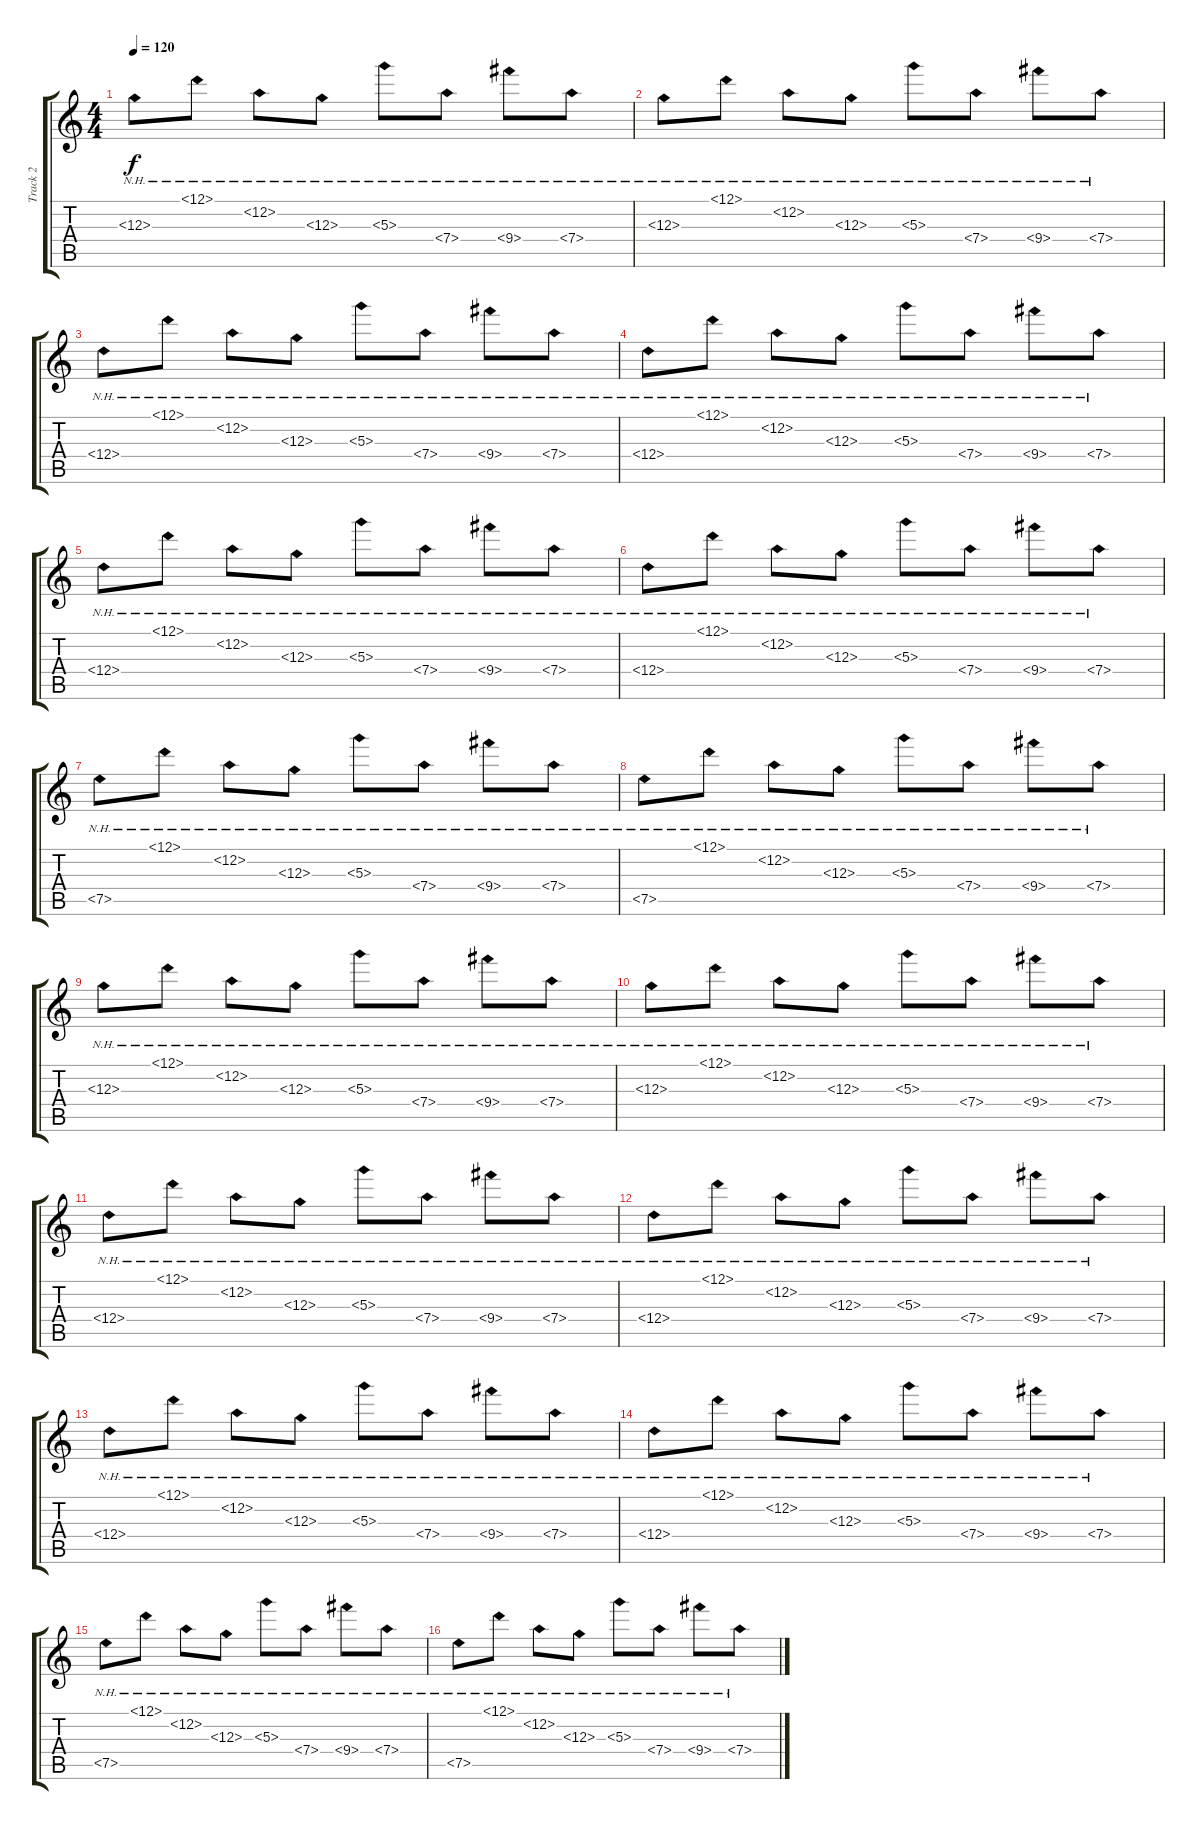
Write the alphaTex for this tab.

\track ("Track 2" "Track 2") {instrument acousticguitarsteel}
\staff {score tabs}
\tuning (D4 A3 G3 D3 A2 D2) {hide}
\ts (4 4)
\tempo 120
\clef g2
\ks c
12.3{nh}.8{dy f} 12.1{nh}.8 12.2{nh}.8 12.3{nh}.8 5.3{nh}.8 7.4{nh}.8 9.4{nh}.8 7.4{nh}.8 |
12.3{nh}.8 12.1{nh}.8 12.2{nh}.8 12.3{nh}.8 5.3{nh}.8 7.4{nh}.8 9.4{nh}.8 7.4{nh}.8 |
12.4{nh}.8 12.1{nh}.8 12.2{nh}.8 12.3{nh}.8 5.3{nh}.8 7.4{nh}.8 9.4{nh}.8 7.4{nh}.8 |
12.4{nh}.8 12.1{nh}.8 12.2{nh}.8 12.3{nh}.8 5.3{nh}.8 7.4{nh}.8 9.4{nh}.8 7.4{nh}.8 |
12.4{nh}.8 12.1{nh}.8 12.2{nh}.8 12.3{nh}.8 5.3{nh}.8 7.4{nh}.8 9.4{nh}.8 7.4{nh}.8 |
12.4{nh}.8 12.1{nh}.8 12.2{nh}.8 12.3{nh}.8 5.3{nh}.8 7.4{nh}.8 9.4{nh}.8 7.4{nh}.8 |
7.5{nh}.8 12.1{nh}.8 12.2{nh}.8 12.3{nh}.8 5.3{nh}.8 7.4{nh}.8 9.4{nh}.8 7.4{nh}.8 |
7.5{nh}.8 12.1{nh}.8 12.2{nh}.8 12.3{nh}.8 5.3{nh}.8 7.4{nh}.8 9.4{nh}.8 7.4{nh}.8 |
12.3{nh}.8 12.1{nh}.8 12.2{nh}.8 12.3{nh}.8 5.3{nh}.8 7.4{nh}.8 9.4{nh}.8 7.4{nh}.8 |
12.3{nh}.8 12.1{nh}.8 12.2{nh}.8 12.3{nh}.8 5.3{nh}.8 7.4{nh}.8 9.4{nh}.8 7.4{nh}.8 |
12.4{nh}.8 12.1{nh}.8 12.2{nh}.8 12.3{nh}.8 5.3{nh}.8 7.4{nh}.8 9.4{nh}.8 7.4{nh}.8 |
12.4{nh}.8 12.1{nh}.8 12.2{nh}.8 12.3{nh}.8 5.3{nh}.8 7.4{nh}.8 9.4{nh}.8 7.4{nh}.8 |
12.4{nh}.8 12.1{nh}.8 12.2{nh}.8 12.3{nh}.8 5.3{nh}.8 7.4{nh}.8 9.4{nh}.8 7.4{nh}.8 |
12.4{nh}.8 12.1{nh}.8 12.2{nh}.8 12.3{nh}.8 5.3{nh}.8 7.4{nh}.8 9.4{nh}.8 7.4{nh}.8 |
7.5{nh}.8 12.1{nh}.8 12.2{nh}.8 12.3{nh}.8 5.3{nh}.8 7.4{nh}.8 9.4{nh}.8 7.4{nh}.8 |
7.5{nh}.8 12.1{nh}.8 12.2{nh}.8 12.3{nh}.8 5.3{nh}.8 7.4{nh}.8 9.4{nh}.8 7.4{nh}.8
